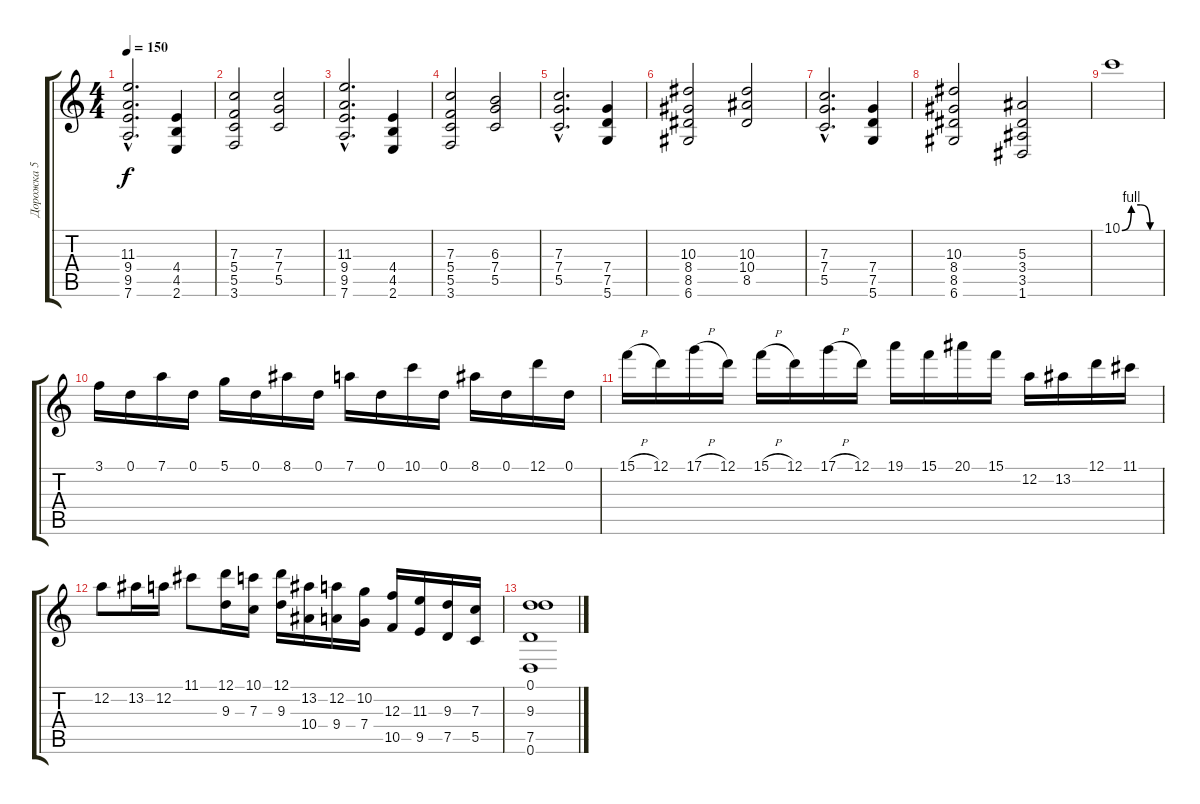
\track ("Дорожка 5" "Дорожка 5") {instrument distortionguitar}
\staff {score tabs}
\tuning (D4 A3 F3 C3 G2 D2) {hide}
\ts (4 4)
\tempo 150
\clef g2
\ks c
(11.3{hac} 9.4{hac} 9.5{hac} 7.6{hac}).2{d dy f} (4.4 4.5 2.6).4 |
(7.3 5.4 5.5 3.6).2 (7.3 7.4 5.5).2 |
(11.3{hac} 9.4{hac} 9.5{hac} 7.6{hac}).2{d} (4.4 4.5 2.6).4 |
(7.3 5.4 5.5 3.6).2 (6.3 7.4 5.5).2 |
(7.3{hac} 7.4{hac} 5.5{hac}).2{d} (7.4 7.5 5.6).4 |
(10.3 8.4 8.5 6.6).2 (10.3 10.4 8.5).2 |
(7.3{hac} 7.4{hac} 5.5{hac}).2{d} (7.4 7.5 5.6).4 |
(10.3 8.4 8.5 6.6).2 (5.3 3.4 3.5 1.6).2 |
10.1{be (custom 0 0 15 4 30 4 45 0 60 0)}.1 |
3.1.16 0.1.16 7.1.16 0.1.16 5.1.16 0.1.16 8.1.16 0.1.16 7.1.16 0.1.16 10.1.16 0.1.16 8.1.16 0.1.16 12.1.16 0.1.16 |
15.1{h}.16 12.1.16 17.1{h}.16 12.1.16 15.1{h}.16 12.1.16 17.1{h}.16 12.1.16 19.1.16 15.1.16 20.1.16 15.1.16 12.2.16 13.2.16 12.1.16 11.1.16 |
12.2.8 13.2.16 12.2.16 11.1.8 (12.1 9.3).16 (10.1 7.3).16 (12.1 9.3).16 (13.2 10.4).16 (12.2 9.4).16 (10.2 7.4).16 (12.3 10.5).16 (11.3 9.5).16 (9.3 7.5).16 (7.3 5.5).16 |
(0.1 9.3 7.5 0.6).1
